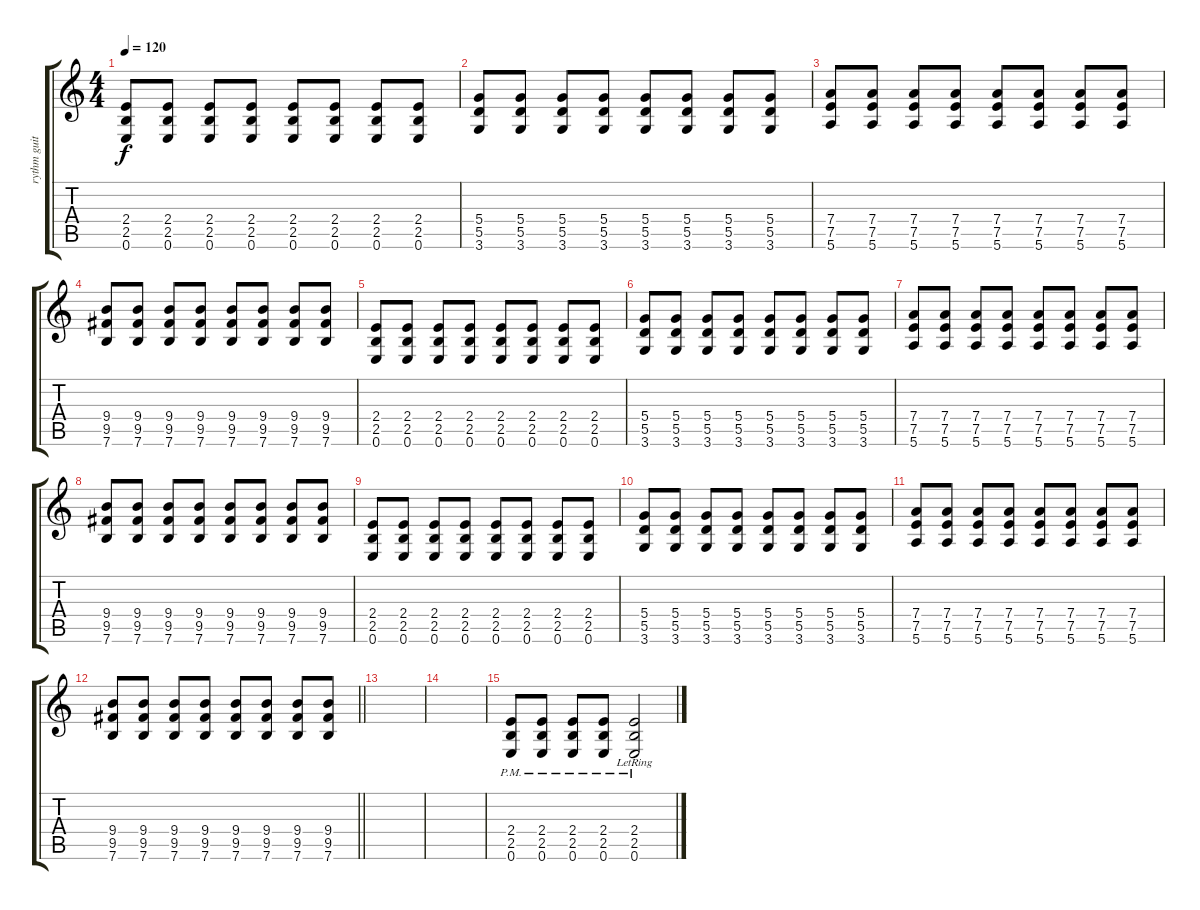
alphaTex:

\track ("rythm guitar" "rythm guit") {instrument distortionguitar}
\staff {score tabs}
\tuning (E4 B3 G3 D3 A2 E2) {hide}
\ts (4 4)
\tempo 120
\clef g2
\ks c
(2.4 2.5 0.6).8{dy f} (2.4 2.5 0.6).8 (2.4 2.5 0.6).8 (2.4 2.5 0.6).8 (2.4 2.5 0.6).8 (2.4 2.5 0.6).8 (2.4 2.5 0.6).8 (2.4 2.5 0.6).8 |
(5.4 5.5 3.6).8 (5.4 5.5 3.6).8 (5.4 5.5 3.6).8 (5.4 5.5 3.6).8 (5.4 5.5 3.6).8 (5.4 5.5 3.6).8 (5.4 5.5 3.6).8 (5.4 5.5 3.6).8 |
(7.4 7.5 5.6).8 (7.4 7.5 5.6).8 (7.4 7.5 5.6).8 (7.4 7.5 5.6).8 (7.4 7.5 5.6).8 (7.4 7.5 5.6).8 (7.4 7.5 5.6).8 (7.4 7.5 5.6).8 |
(9.4 9.5 7.6).8 (9.4 9.5 7.6).8 (9.4 9.5 7.6).8 (9.4 9.5 7.6).8 (9.4 9.5 7.6).8 (9.4 9.5 7.6).8 (9.4 9.5 7.6).8 (9.4 9.5 7.6).8 |
(2.4 2.5 0.6).8 (2.4 2.5 0.6).8 (2.4 2.5 0.6).8 (2.4 2.5 0.6).8 (2.4 2.5 0.6).8 (2.4 2.5 0.6).8 (2.4 2.5 0.6).8 (2.4 2.5 0.6).8 |
(5.4 5.5 3.6).8 (5.4 5.5 3.6).8 (5.4 5.5 3.6).8 (5.4 5.5 3.6).8 (5.4 5.5 3.6).8 (5.4 5.5 3.6).8 (5.4 5.5 3.6).8 (5.4 5.5 3.6).8 |
(7.4 7.5 5.6).8 (7.4 7.5 5.6).8 (7.4 7.5 5.6).8 (7.4 7.5 5.6).8 (7.4 7.5 5.6).8 (7.4 7.5 5.6).8 (7.4 7.5 5.6).8 (7.4 7.5 5.6).8 |
(9.4 9.5 7.6).8 (9.4 9.5 7.6).8 (9.4 9.5 7.6).8 (9.4 9.5 7.6).8 (9.4 9.5 7.6).8 (9.4 9.5 7.6).8 (9.4 9.5 7.6).8 (9.4 9.5 7.6).8 |
(2.4 2.5 0.6).8 (2.4 2.5 0.6).8 (2.4 2.5 0.6).8 (2.4 2.5 0.6).8 (2.4 2.5 0.6).8 (2.4 2.5 0.6).8 (2.4 2.5 0.6).8 (2.4 2.5 0.6).8 |
(5.4 5.5 3.6).8 (5.4 5.5 3.6).8 (5.4 5.5 3.6).8 (5.4 5.5 3.6).8 (5.4 5.5 3.6).8 (5.4 5.5 3.6).8 (5.4 5.5 3.6).8 (5.4 5.5 3.6).8 |
(7.4 7.5 5.6).8 (7.4 7.5 5.6).8 (7.4 7.5 5.6).8 (7.4 7.5 5.6).8 (7.4 7.5 5.6).8 (7.4 7.5 5.6).8 (7.4 7.5 5.6).8 (7.4 7.5 5.6).8 |
\barLineRight lightlight
(9.4 9.5 7.6).8 (9.4 9.5 7.6).8 (9.4 9.5 7.6).8 (9.4 9.5 7.6).8 (9.4 9.5 7.6).8 (9.4 9.5 7.6).8 (9.4 9.5 7.6).8 (9.4 9.5 7.6).8 |
|
|
(2.4{pm} 2.5{pm} 0.6{pm}).8 (2.4{pm} 2.5{pm} 0.6{pm}).8 (2.4{pm} 2.5{pm} 0.6{pm}).8 (2.4{pm} 2.5{pm} 0.6{pm}).8 (2.4{pm lr} 2.5{pm lr} 0.6{pm lr}).2
